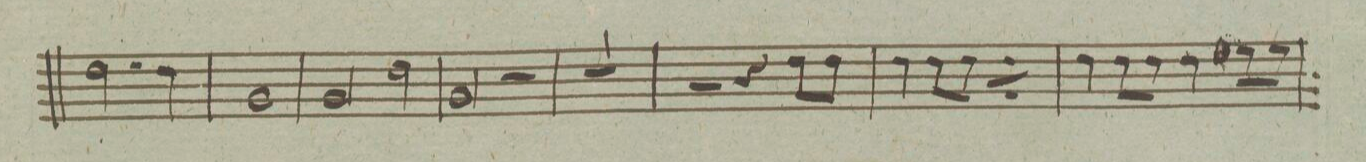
**kern	**dynam
*I"Corno. Secundo in F	*
*clefG2	*
*k[]	*
*met(c|)	*
*M2/2	*
2.g\	.
4g\	.
=139	=139
1c	.
=140	=140
2c/	.
2g\	.
=141	=141
2c/	.
2r	.
=142	=142
1r	.
=143	=143
2r	.
4r	.
8g\L	.
8g\J	.
=144	=144
4g\	.
8g\L	.
8g\J	.
*rep	*
4g\	.
8g\L	.
8g\J	.
*Xrep	*
=145	=145
4g\	.
8g\L	.
8g\J	.
4g\	.
8a-X\L	.
8a-\J	.
=146	=146
*-	*-
